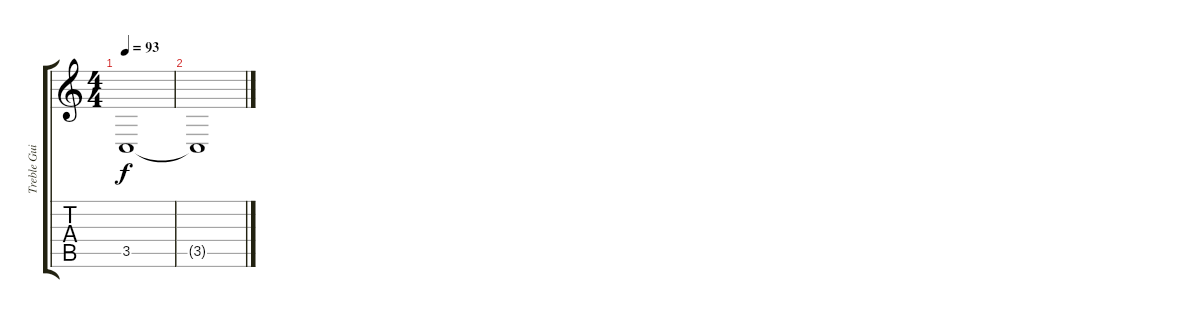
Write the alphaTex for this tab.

\track ("Treble Guitar" "Treble Gui") {instrument harpsichord}
\staff {score tabs}
\tuning (E4 B3 G3 D3 A2 E2) {hide}
\ts (4 4)
\tempo 93
\clef g2
\ks c
3.5.1{dy f} |
3.5{t}.1
